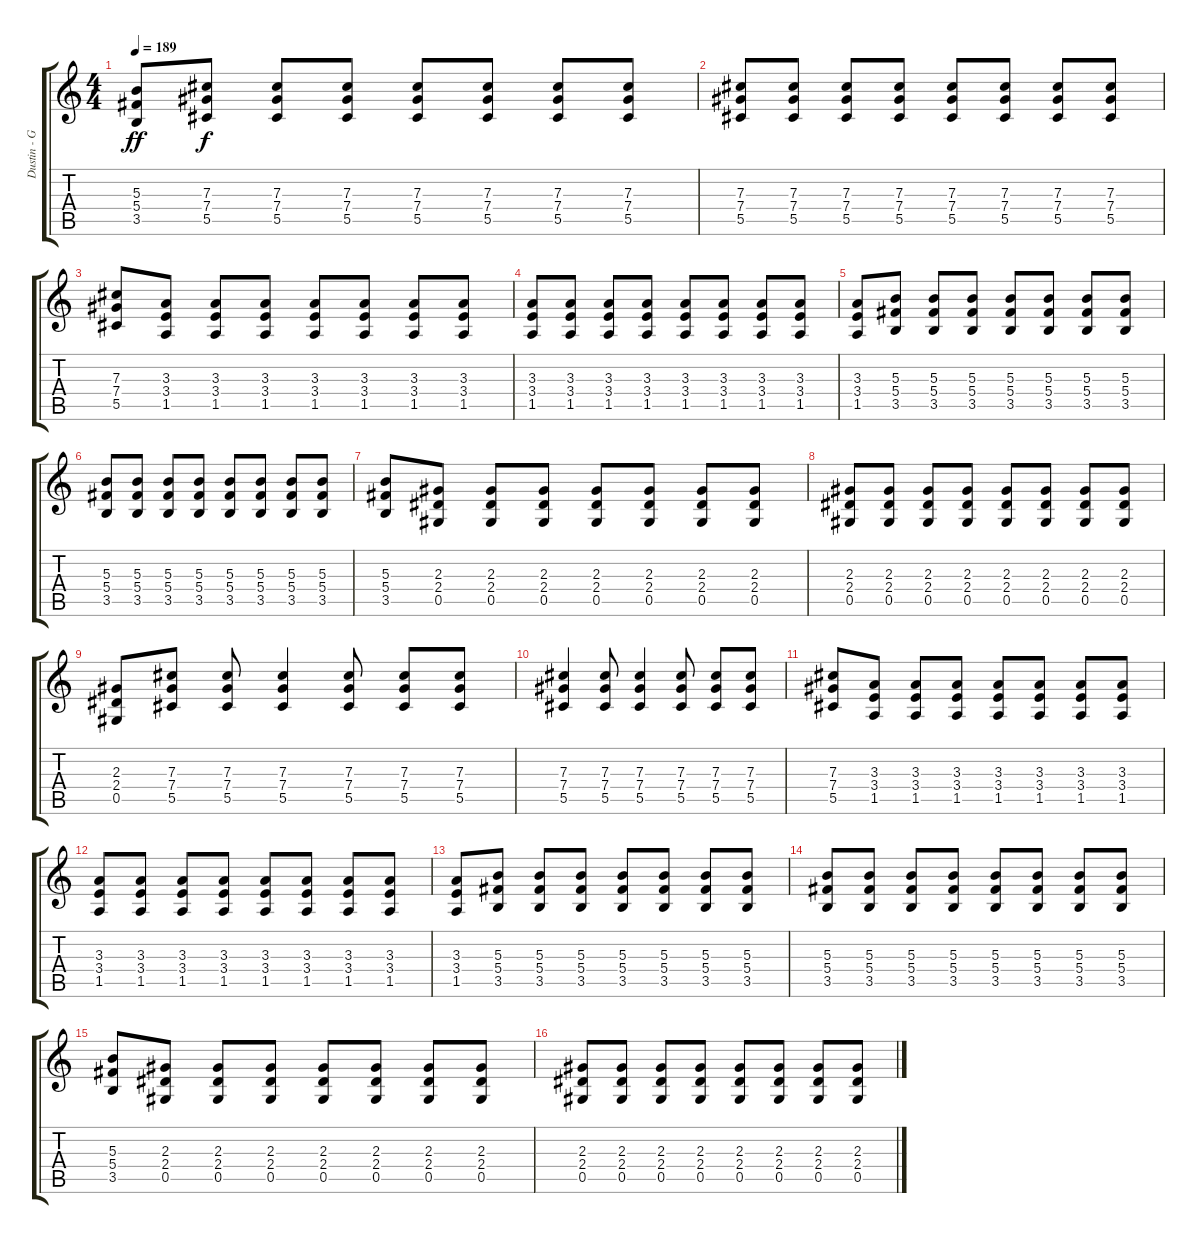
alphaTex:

\track ("Dustin - Guitar" "Dustin - G") {instrument distortionguitar}
\staff {score tabs}
\tuning (Eb4 Bb3 Gb3 Db3 Ab2 Db2) {hide}
\ts (4 4)
\tempo 189
\clef g2
\ks c
(5.3 5.4 3.5).8{dy ff} (7.3 7.4 5.5).8{dy f} (7.3 7.4 5.5).8 (7.3 7.4 5.5).8 (7.3 7.4 5.5).8 (7.3 7.4 5.5).8 (7.3 7.4 5.5).8 (7.3 7.4 5.5).8 |
(7.3 7.4 5.5).8 (7.3 7.4 5.5).8 (7.3 7.4 5.5).8 (7.3 7.4 5.5).8 (7.3 7.4 5.5).8 (7.3 7.4 5.5).8 (7.3 7.4 5.5).8 (7.3 7.4 5.5).8 |
(7.3 7.4 5.5).8 (3.3 3.4 1.5).8 (3.3 3.4 1.5).8 (3.3 3.4 1.5).8 (3.3 3.4 1.5).8 (3.3 3.4 1.5).8 (3.3 3.4 1.5).8 (3.3 3.4 1.5).8 |
(3.3 3.4 1.5).8 (3.3 3.4 1.5).8 (3.3 3.4 1.5).8 (3.3 3.4 1.5).8 (3.3 3.4 1.5).8 (3.3 3.4 1.5).8 (3.3 3.4 1.5).8 (3.3 3.4 1.5).8 |
(3.3 3.4 1.5).8 (5.3 5.4 3.5).8 (5.3 5.4 3.5).8 (5.3 5.4 3.5).8 (5.3 5.4 3.5).8 (5.3 5.4 3.5).8 (5.3 5.4 3.5).8 (5.3 5.4 3.5).8 |
(5.3 5.4 3.5).8 (5.3 5.4 3.5).8 (5.3 5.4 3.5).8 (5.3 5.4 3.5).8 (5.3 5.4 3.5).8 (5.3 5.4 3.5).8 (5.3 5.4 3.5).8 (5.3 5.4 3.5).8 |
(5.3 5.4 3.5).8 (2.3 2.4 0.5).8 (2.3 2.4 0.5).8 (2.3 2.4 0.5).8 (2.3 2.4 0.5).8 (2.3 2.4 0.5).8 (2.3 2.4 0.5).8 (2.3 2.4 0.5).8 |
(2.3 2.4 0.5).8 (2.3 2.4 0.5).8 (2.3 2.4 0.5).8 (2.3 2.4 0.5).8 (2.3 2.4 0.5).8 (2.3 2.4 0.5).8 (2.3 2.4 0.5).8 (2.3 2.4 0.5).8 |
(2.3 2.4 0.5).8 (7.3 7.4 5.5).8{instrument electricguitarmuted} (7.3 7.4 5.5).8 (7.3 7.4 5.5).4{instrument distortionguitar} (7.3 7.4 5.5).8 (7.3 7.4 5.5).8 (7.3 7.4 5.5).8 |
(7.3 7.4 5.5).4 (7.3 7.4 5.5).8 (7.3 7.4 5.5).4 (7.3 7.4 5.5).8 (7.3 7.4 5.5).8 (7.3 7.4 5.5).8 |
(7.3 7.4 5.5).8 (3.3 3.4 1.5).8 (3.3 3.4 1.5).8 (3.3 3.4 1.5).8 (3.3 3.4 1.5).8 (3.3 3.4 1.5).8 (3.3 3.4 1.5).8 (3.3 3.4 1.5).8 |
(3.3 3.4 1.5).8 (3.3 3.4 1.5).8 (3.3 3.4 1.5).8 (3.3 3.4 1.5).8 (3.3 3.4 1.5).8 (3.3 3.4 1.5).8 (3.3 3.4 1.5).8 (3.3 3.4 1.5).8 |
(3.3 3.4 1.5).8 (5.3 5.4 3.5).8 (5.3 5.4 3.5).8 (5.3 5.4 3.5).8 (5.3 5.4 3.5).8 (5.3 5.4 3.5).8 (5.3 5.4 3.5).8 (5.3 5.4 3.5).8 |
(5.3 5.4 3.5).8 (5.3 5.4 3.5).8 (5.3 5.4 3.5).8 (5.3 5.4 3.5).8 (5.3 5.4 3.5).8 (5.3 5.4 3.5).8 (5.3 5.4 3.5).8 (5.3 5.4 3.5).8 |
(5.3 5.4 3.5).8 (2.3 2.4 0.5).8 (2.3 2.4 0.5).8 (2.3 2.4 0.5).8 (2.3 2.4 0.5).8 (2.3 2.4 0.5).8 (2.3 2.4 0.5).8 (2.3 2.4 0.5).8 |
(2.3 2.4 0.5).8 (2.3 2.4 0.5).8 (2.3 2.4 0.5).8{instrument electricguitarmuted} (2.3 2.4 0.5).8 (2.3 2.4 0.5).8{instrument distortionguitar} (2.3 2.4 0.5).8{instrument electricguitarmuted} (2.3 2.4 0.5).8 (2.3 2.4 0.5).8{instrument distortionguitar}
